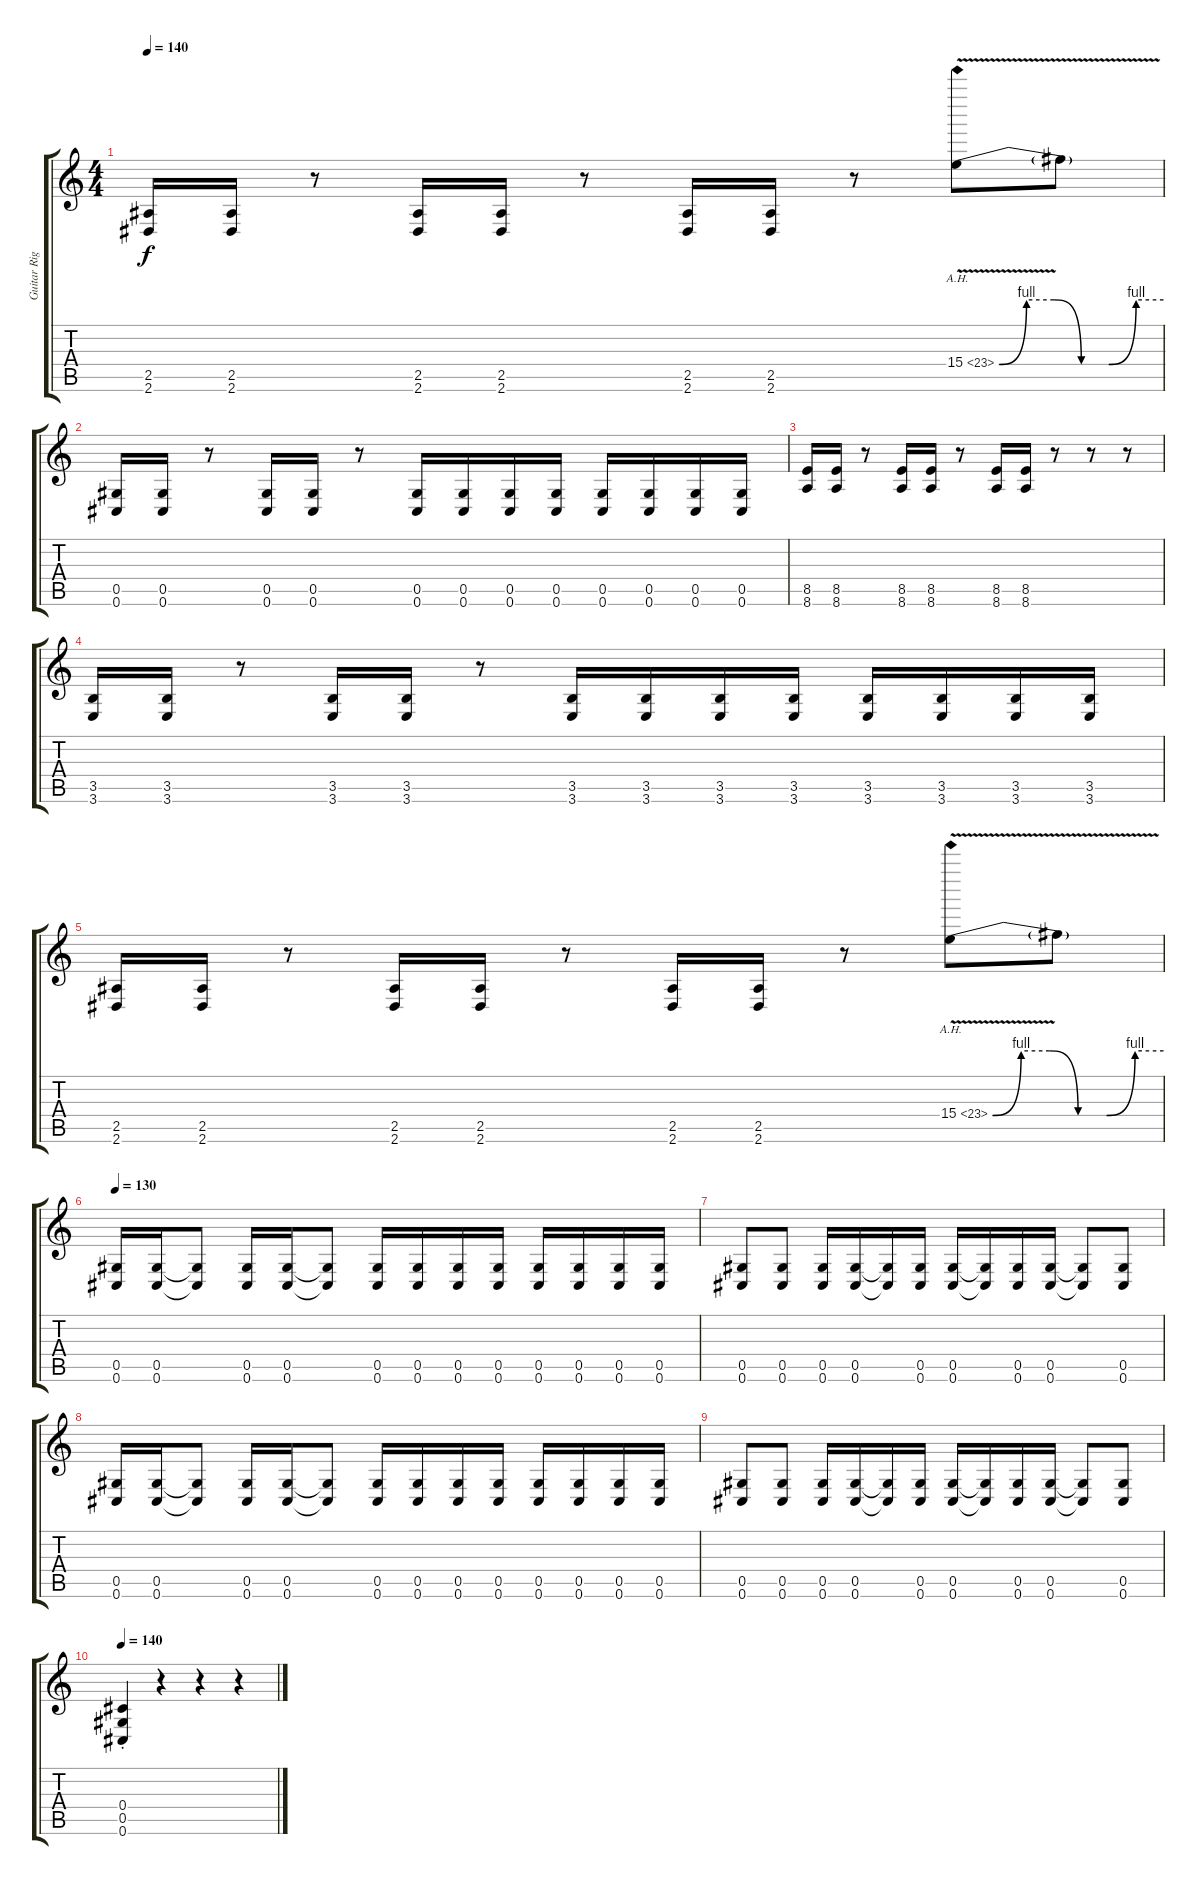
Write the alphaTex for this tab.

\track ("Guitar Right" "Guitar Rig") {instrument distortionguitar}
\staff {score tabs}
\tuning (Eb4 Bb3 Gb3 Db3 Ab2 Db2) {hide}
\ts (4 4)
\tempo 140
\clef g2
\ks c
(2.5 2.6).16{dy f} (2.5 2.6).16 r.8 (2.5 2.6).16 (2.5 2.6).16 r.8 (2.5 2.6).16 (2.5 2.6).16 r.8 15.4{be (custom 0 0 10 4 20 4 30 0 40 0 50 4 60 4) ah 8 v}.8 15.4{t}.8 |
(0.5 0.6).16 (0.5 0.6).16 r.8 (0.5 0.6).16 (0.5 0.6).16 r.8 (0.5 0.6).16 (0.5 0.6).16 (0.5 0.6).16 (0.5 0.6).16 (0.5 0.6).16 (0.5 0.6).16 (0.5 0.6).16 (0.5 0.6).16 |
(8.5 8.6).16 (8.5 8.6).16 r.8 (8.5 8.6).16 (8.5 8.6).16 r.8 (8.5 8.6).16 (8.5 8.6).16 r.8 r.8 r.8 |
(3.5 3.6).16 (3.5 3.6).16 r.8 (3.5 3.6).16 (3.5 3.6).16 r.8 (3.5 3.6).16 (3.5 3.6).16 (3.5 3.6).16 (3.5 3.6).16 (3.5 3.6).16 (3.5 3.6).16 (3.5 3.6).16 (3.5 3.6).16 |
(2.5 2.6).16 (2.5 2.6).16 r.8 (2.5 2.6).16 (2.5 2.6).16 r.8 (2.5 2.6).16 (2.5 2.6).16 r.8 15.4{be (custom 0 0 10 4 20 4 30 0 40 0 50 4 60 4) ah 8 v}.8 15.4{t}.8 |
\tempo 130
(0.5 0.6).16 (0.5 0.6).16 (0.5{t} 0.6{t}).8 (0.5 0.6).16 (0.5 0.6).16 (0.5{t} 0.6{t}).8 (0.5 0.6).16 (0.5 0.6).16 (0.5 0.6).16 (0.5 0.6).16 (0.5 0.6).16 (0.5 0.6).16 (0.5 0.6).16 (0.5 0.6).16 |
(0.5 0.6).8 (0.5 0.6).8 (0.5 0.6).16 (0.5 0.6).16 (0.5{t} 0.6{t}).16 (0.5 0.6).16 (0.5 0.6).16 (0.5{t} 0.6{t}).16 (0.5 0.6).16 (0.5 0.6).16 (0.5{t} 0.6{t}).8 (0.5 0.6).8 |
(0.5 0.6).16 (0.5 0.6).16 (0.5{t} 0.6{t}).8 (0.5 0.6).16 (0.5 0.6).16 (0.5{t} 0.6{t}).8 (0.5 0.6).16 (0.5 0.6).16 (0.5 0.6).16 (0.5 0.6).16 (0.5 0.6).16 (0.5 0.6).16 (0.5 0.6).16 (0.5 0.6).16 |
(0.5 0.6).8 (0.5 0.6).8 (0.5 0.6).16 (0.5 0.6).16 (0.5{t} 0.6{t}).16 (0.5 0.6).16 (0.5 0.6).16 (0.5{t} 0.6{t}).16 (0.5 0.6).16 (0.5 0.6).16 (0.5{t} 0.6{t}).8 (0.5 0.6).8 |
\tempo 140
(0.4{st} 0.5{st} 0.6{st}).4 r.4 r.4 r.4
